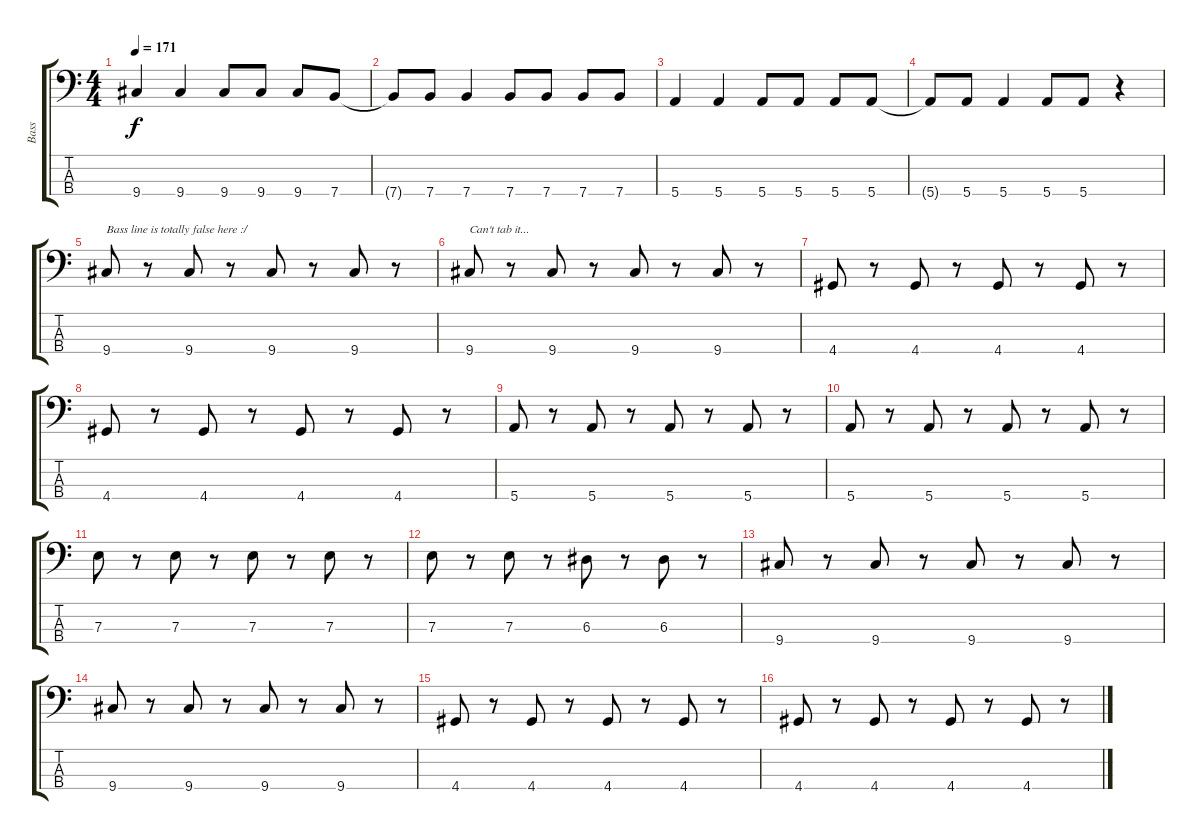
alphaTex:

\track ("Bass" "Bass") {instrument electricbasspick}
\staff {score tabs}
\tuning (G2 D2 A1 E1) {hide}
\ts (4 4)
\tempo 171
\clef f4
\ks c
9.4.4{dy f} 9.4.4 9.4.8 9.4.8 9.4.8 7.4.8 |
7.4{t}.8 7.4.8 7.4.4 7.4.8 7.4.8 7.4.8 7.4.8 |
5.4.4 5.4.4 5.4.8 5.4.8 5.4.8 5.4.8 |
5.4{t}.8 5.4.8 5.4.4 5.4.8 5.4.8 r.4 |
9.4.8{txt "Bass line is totally false here :/"} r.8 9.4.8 r.8 9.4.8 r.8 9.4.8 r.8 |
9.4.8{txt "Can't tab it..."} r.8 9.4.8 r.8 9.4.8 r.8 9.4.8 r.8 |
4.4.8 r.8 4.4.8 r.8 4.4.8 r.8 4.4.8 r.8 |
4.4.8 r.8 4.4.8 r.8 4.4.8 r.8 4.4.8 r.8 |
5.4.8 r.8 5.4.8 r.8 5.4.8 r.8 5.4.8 r.8 |
5.4.8 r.8 5.4.8 r.8 5.4.8 r.8 5.4.8 r.8 |
7.3.8 r.8 7.3.8 r.8 7.3.8 r.8 7.3.8 r.8 |
7.3.8 r.8 7.3.8 r.8 6.3.8 r.8 6.3.8 r.8 |
9.4.8 r.8 9.4.8 r.8 9.4.8 r.8 9.4.8 r.8 |
9.4.8 r.8 9.4.8 r.8 9.4.8 r.8 9.4.8 r.8 |
4.4.8 r.8 4.4.8 r.8 4.4.8 r.8 4.4.8 r.8 |
4.4.8 r.8 4.4.8 r.8 4.4.8 r.8 4.4.8 r.8
